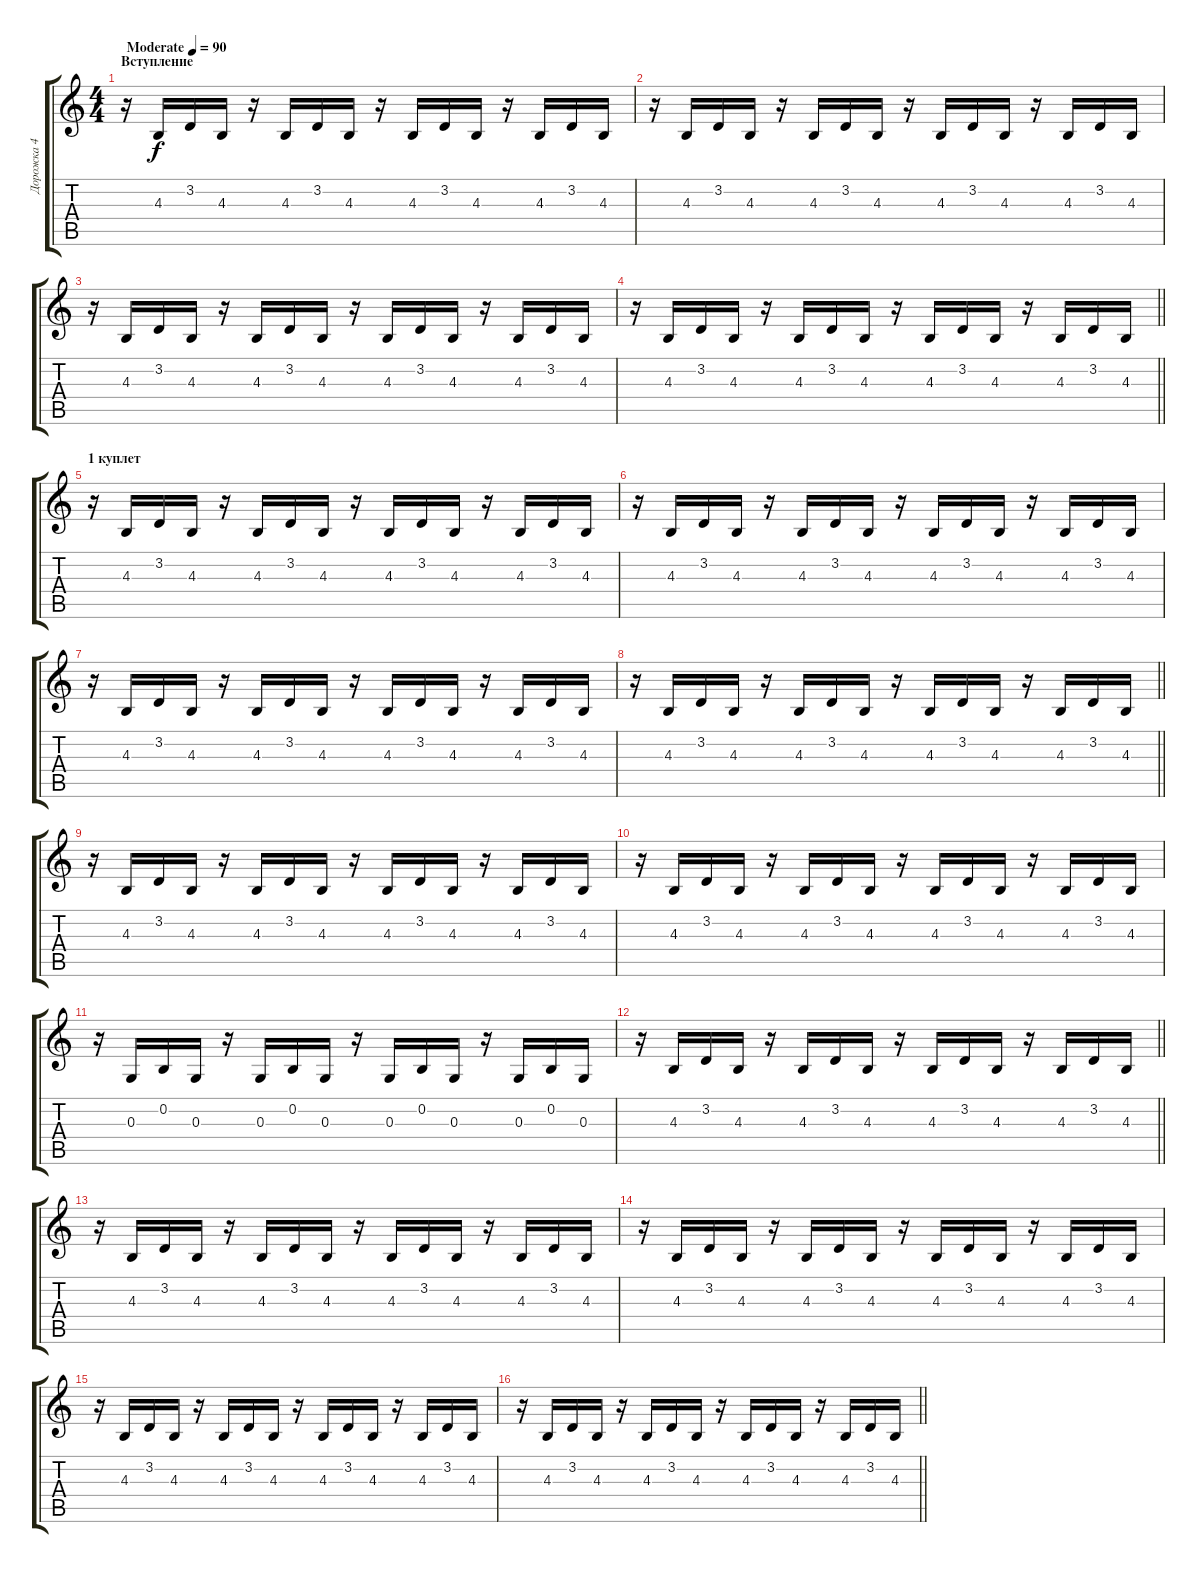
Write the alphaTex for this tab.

\track ("Дорожка 4" "Дорожка 4") {instrument fx7echoes}
\staff {score tabs}
\tuning (E4 B3 G3 D3 A2 E2) {hide}
\ts (4 4)
\section ("" "Вступление")
\tempo (90 "Moderate")
\clef g2
\ks c
r.16{dy f instrument fx7echoes} 4.3.16 3.2.16 4.3.16 r.16 4.3.16 3.2.16 4.3.16 r.16 4.3.16 3.2.16 4.3.16 r.16 4.3.16 3.2.16 4.3.16 |
r.16 4.3.16 3.2.16 4.3.16 r.16 4.3.16 3.2.16 4.3.16 r.16 4.3.16 3.2.16 4.3.16 r.16 4.3.16 3.2.16 4.3.16 |
r.16 4.3.16 3.2.16 4.3.16 r.16 4.3.16 3.2.16 4.3.16 r.16 4.3.16 3.2.16 4.3.16 r.16 4.3.16 3.2.16 4.3.16 |
\barLineRight lightlight
r.16 4.3.16 3.2.16 4.3.16 r.16 4.3.16 3.2.16 4.3.16 r.16 4.3.16 3.2.16 4.3.16 r.16 4.3.16 3.2.16 4.3.16 |
\section ("" "1 куплет")
r.16 4.3.16 3.2.16 4.3.16 r.16 4.3.16 3.2.16 4.3.16 r.16 4.3.16 3.2.16 4.3.16 r.16 4.3.16 3.2.16 4.3.16 |
r.16 4.3.16 3.2.16 4.3.16 r.16 4.3.16 3.2.16 4.3.16 r.16 4.3.16 3.2.16 4.3.16 r.16 4.3.16 3.2.16 4.3.16 |
r.16 4.3.16 3.2.16 4.3.16 r.16 4.3.16 3.2.16 4.3.16 r.16 4.3.16 3.2.16 4.3.16 r.16 4.3.16 3.2.16 4.3.16 |
\barLineRight lightlight
r.16 4.3.16 3.2.16 4.3.16 r.16 4.3.16 3.2.16 4.3.16 r.16 4.3.16 3.2.16 4.3.16 r.16 4.3.16 3.2.16 4.3.16 |
r.16 4.3.16 3.2.16 4.3.16 r.16 4.3.16 3.2.16 4.3.16 r.16 4.3.16 3.2.16 4.3.16 r.16 4.3.16 3.2.16 4.3.16 |
r.16 4.3.16 3.2.16 4.3.16 r.16 4.3.16 3.2.16 4.3.16 r.16 4.3.16 3.2.16 4.3.16 r.16 4.3.16 3.2.16 4.3.16 |
r.16 0.3.16 0.2.16 0.3.16 r.16 0.3.16 0.2.16 0.3.16 r.16 0.3.16 0.2.16 0.3.16 r.16 0.3.16 0.2.16 0.3.16 |
\barLineRight lightlight
r.16 4.3.16 3.2.16 4.3.16 r.16 4.3.16 3.2.16 4.3.16 r.16 4.3.16 3.2.16 4.3.16 r.16 4.3.16 3.2.16 4.3.16 |
r.16 4.3.16 3.2.16 4.3.16 r.16 4.3.16 3.2.16 4.3.16 r.16 4.3.16 3.2.16 4.3.16 r.16 4.3.16 3.2.16 4.3.16 |
r.16 4.3.16 3.2.16 4.3.16 r.16 4.3.16 3.2.16 4.3.16 r.16 4.3.16 3.2.16 4.3.16 r.16 4.3.16 3.2.16 4.3.16 |
r.16 4.3.16 3.2.16 4.3.16 r.16 4.3.16 3.2.16 4.3.16 r.16 4.3.16 3.2.16 4.3.16 r.16 4.3.16 3.2.16 4.3.16 |
\barLineRight lightlight
r.16 4.3.16 3.2.16 4.3.16 r.16 4.3.16 3.2.16 4.3.16 r.16 4.3.16 3.2.16 4.3.16 r.16 4.3.16 3.2.16 4.3.16
